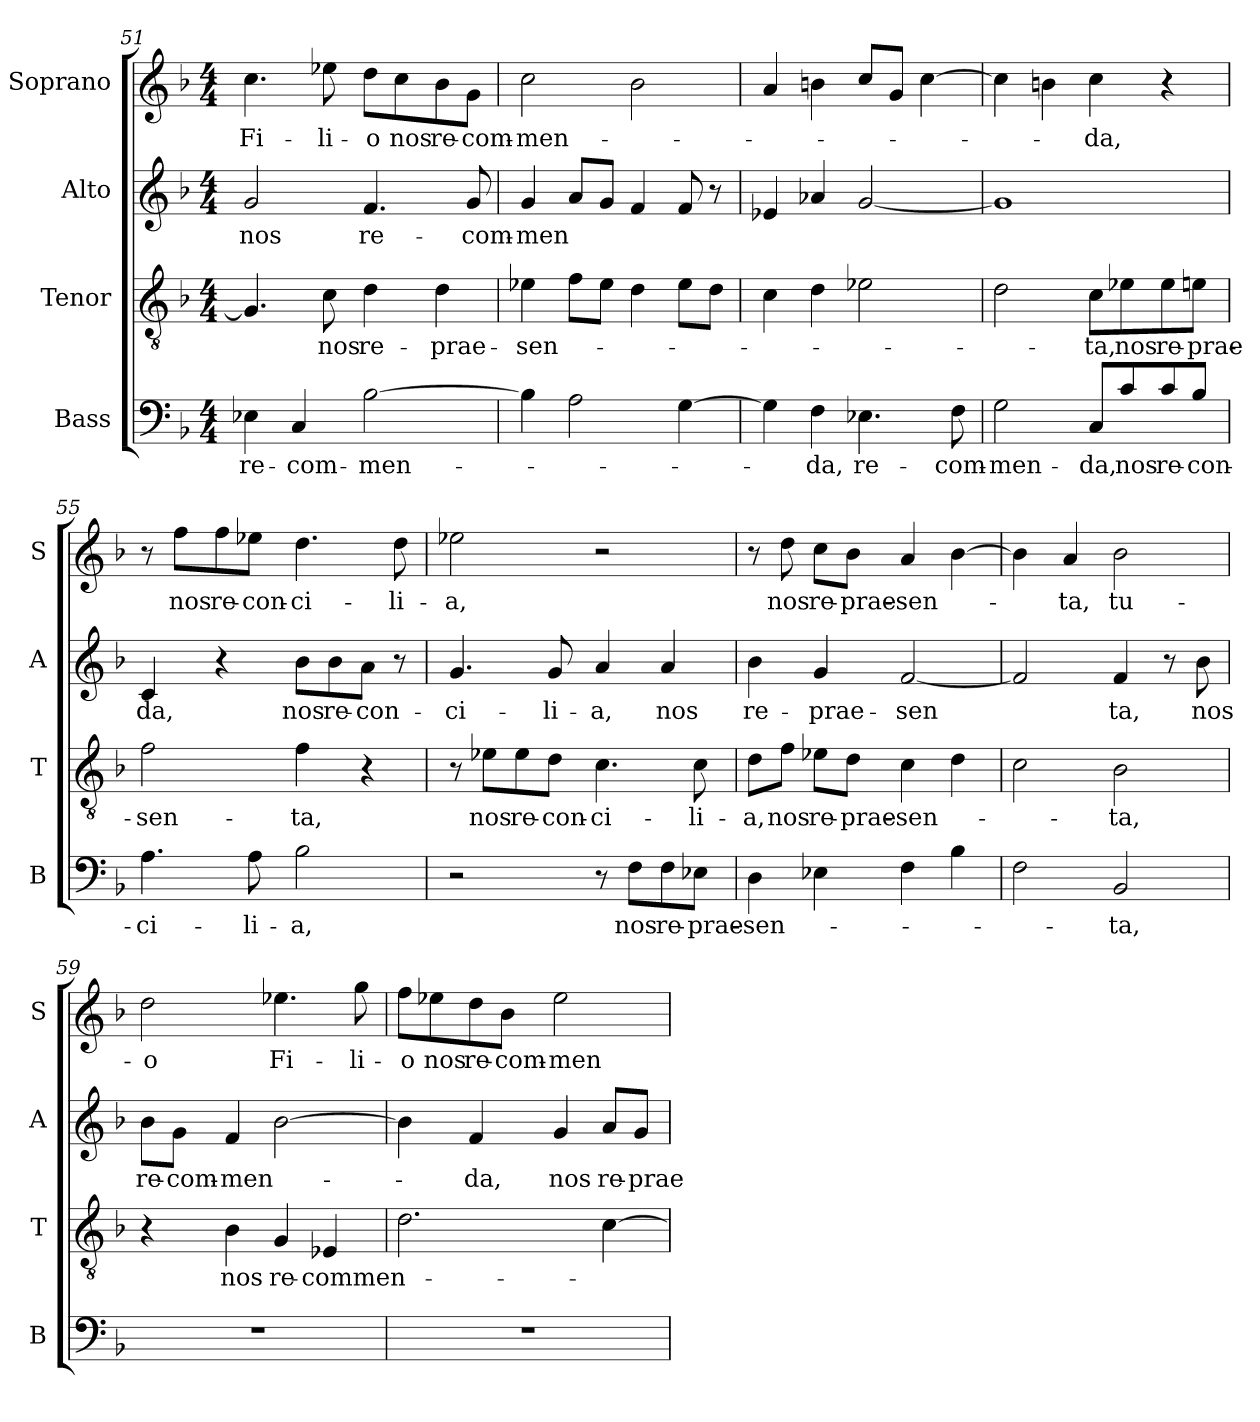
**kern	**text	**kern	**text	**kern	**text	**kern	**text
*part4	*part4	*part3	*part3	*part2	*part2	*part1	*part1
*staff4	*staff4	*staff3	*staff3	*staff2	*staff2	*staff1	*staff1
*I"Bass	*	*I"Tenor	*	*I"Alto	*	*I"Soprano	*
*I'B	*	*I'T	*	*I'A	*	*I'S	*
!!LO:PB:g=z
*clefF4	*	*clefGv2	*	*clefG2	*	*clefG2	*
*k[b-]	*	*k[b-]	*	*k[b-]	*	*k[b-]	*
*F:	*	*F:	*	*F:	*	*F:	*
*M4/4	*	*M4/4	*	*M4/4	*	*M4/4	*
=51	=51	=51	=51	=51	=51	=51	=51
!	!LO:LY:b	!	!	!	!LO:LY:b	!	!LO:LY:b
4E-X\	re-	4.G/]	.	2g/	nos	4.cc\	Fi-
!	!LO:LY:b	!	!	!	!	!	!
4C/	-com-	.	.	.	.	.	.
!	!	!	!LO:LY:b	!	!	!	!LO:LY:b
.	.	8c\	nos	.	.	8ee-X\	-li-
!	!LO:LY:b	!	!LO:LY:b	!	!LO:LY:b	!	!LO:LY:b
[2B-\	-men-	4d\	re-	4.f/	re-	8dd\L	-o
!	!	!	!	!	!	!	!LO:LY:b
.	.	.	.	.	.	8cc\	nos
!	!	!	!LO:LY:b	!	!	!	!LO:LY:b
.	.	4d\	-prae-	.	.	8b-\	re-
!	!	!	!	!	!LO:LY:b	!	!LO:LY:b
.	.	.	.	8g/	-com-	8g\J	-com-
=52	=52	=52	=52	=52	=52	=52	=52
!	!	!	!LO:LY:b	!	!LO:LY:b	!	!LO:LY:b
4B-\]	.	4e-X\	-sen-	4g/	-men	2cc\	-men-
2A\	.	8f\L	.	8a/L	.	.	.
.	.	8e-\J	.	8g/J	.	.	.
.	.	4d\	.	4f/	.	2b-\	.
[4G\	.	8e-\L	.	8f/	.	.	.
.	.	8d\J	.	8r	.	.	.
=53	=53	=53	=53	=53	=53	=53	=53
4G\]	.	4c\	.	4e-X/	.	4a/	.
!	!LO:LY:b	!	!	!	!	!	!
4F\	-da,	4d\	.	4a-X/	.	4bn\	.
!	!LO:LY:b	!	!	!	!	!	!
4.E-X\	re-	2e-X\	.	[2g/	.	8cc/L	.
.	.	.	.	.	.	8g/J	.
.	.	.	.	.	.	[4cc\	.
!	!LO:LY:b	!	!	!	!	!	!
8F\	-com-	.	.	.	.	.	.
=54	=54	=54	=54	=54	=54	=54	=54
!	!LO:LY:b	!	!	!	!	!	!
2G\	-men-	2d\	.	1g]	.	4cc\]	.
.	.	.	.	.	.	4bn\	.
!	!LO:LY:b	!	!LO:LY:b	!	!	!	!LO:LY:b
8C/L	-da,	8c\L	-ta,	.	.	4cc\	-da,
!	!LO:LY:b	!	!LO:LY:b	!	!	!	!
8c/	nos	8e-X\	nos	.	.	.	.
!	!LO:LY:b	!	!LO:LY:b	!	!	!	!
8c/	re-	8e-\	re-	.	.	4r	.
!	!LO:LY:b	!	!LO:LY:b	!	!	!	!
8B-/J	-con-	8en\J	-prae-	.	.	.	.
=55	=55	=55	=55	=55	=55	=55	=55
!	!LO:LY:b	!	!LO:LY:b	!	!LO:LY:b	!	!
4.A\	-ci-	2f\	-sen-	4c/	da,	8r	.
!	!	!	!	!	!	!	!LO:LY:b
.	.	.	.	.	.	8ff\L	nos
!	!	!	!	!	!	!	!LO:LY:b
.	.	.	.	4r	.	8ff\	re-
!	!LO:LY:b	!	!	!	!	!	!LO:LY:b
8A\	-li-	.	.	.	.	8ee-X\J	-con-
!	!LO:LY:b	!	!LO:LY:b	!	!LO:LY:b	!	!LO:LY:b
2B-\	-a,	4f\	-ta,	8b-\L	nos	4.dd\	-ci-
!	!	!	!	!	!LO:LY:b	!	!
.	.	.	.	8b-\	re-	.	.
!	!	!	!	!	!LO:LY:b	!	!
.	.	4r	.	8a\J	-con-	.	.
!	!	!	!	!	!	!	!LO:LY:b
.	.	.	.	8r	.	8dd\	-li-
!!LO:LB:g=z
=56	=56	=56	=56	=56	=56	=56	=56
!	!	!	!	!	!LO:LY:b	!	!LO:LY:b
2r	.	8r	.	4.g/	-ci-	2ee-X\	-a,
!	!	!	!LO:LY:b	!	!	!	!
.	.	8e-X\L	nos	.	.	.	.
!	!	!	!LO:LY:b	!	!	!	!
.	.	8e-\	re-	.	.	.	.
!	!	!	!LO:LY:b	!	!LO:LY:b	!	!
.	.	8d\J	-con-	8g/	-li-	.	.
!	!	!	!LO:LY:b	!	!LO:LY:b	!	!
8r	.	4.c\	-ci-	4a/	-a,	2r	.
!	!LO:LY:b	!	!	!	!	!	!
8F\L	nos	.	.	.	.	.	.
!	!LO:LY:b	!	!	!	!LO:LY:b	!	!
8F\	re-	.	.	4a/	nos	.	.
!	!LO:LY:b	!	!LO:LY:b	!	!	!	!
8E-X\J	-prae-	8c\	-li-	.	.	.	.
=57	=57	=57	=57	=57	=57	=57	=57
!	!LO:LY:b	!	!LO:LY:b	!	!LO:LY:b	!	!
4D\	-sen-	8d\L	-a,	4b-\	re-	8r	.
!	!	!	!LO:LY:b	!	!	!	!LO:LY:b
.	.	8f\J	nos	.	.	8dd\	nos
!	!	!	!LO:LY:b	!	!LO:LY:b	!	!LO:LY:b
4E-X\	.	8e-X\L	re-	4g/	-prae-	8cc\L	re-
!	!	!	!LO:LY:b	!	!	!	!LO:LY:b
.	.	8d\J	-prae-	.	.	8b-\J	-prae-
!	!	!	!LO:LY:b	!	!LO:LY:b	!	!LO:LY:b
4F\	.	4c\	-sen-	[2f/	-sen	4a/	-sen-
4B-\	.	4d\	.	.	.	[4b-\	.
=58	=58	=58	=58	=58	=58	=58	=58
2F\	.	2c\	.	2f/]	.	4b-\]	.
!	!	!	!	!	!	!	!LO:LY:b
.	.	.	.	.	.	4a/	-ta,
!	!LO:LY:b	!	!LO:LY:b	!	!LO:LY:b	!	!LO:LY:b
2BB-/	-ta,	2B-\	-ta,	4f/	ta,	2b-\	tu-
.	.	.	.	8r	.	.	.
!	!	!	!	!	!LO:LY:b	!	!
.	.	.	.	8b-\	nos	.	.
=59	=59	=59	=59	=59	=59	=59	=59
!	!	!	!	!	!LO:LY:b	!	!LO:LY:b
1r	.	4r	.	8b-\L	re-	2dd\	-o
!	!	!	!	!	!LO:LY:b	!	!
.	.	.	.	8g\J	-com-	.	.
!	!	!	!LO:LY:b	!	!LO:LY:b	!	!
.	.	4B-\	nos	4f/	-men-	.	.
!	!	!	!LO:LY:b	!	!	!	!LO:LY:b
.	.	4G/	re-	[2b-\	.	4.ee-X\	Fi-
!	!	!	!LO:LY:b	!	!	!	!
.	.	4E-X/	-commen-	.	.	.	.
!	!	!	!	!	!	!	!LO:LY:b
.	.	.	.	.	.	8gg\	-li-
=60	=60	=60	=60	=60	=60	=60	=60
!	!	!	!	!	!	!	!LO:LY:b
1r	.	2.d\	.	4b-\]	.	8ff\L	-o
!	!	!	!	!	!	!	!LO:LY:b
.	.	.	.	.	.	8ee-X\	nos
!	!	!	!	!	!LO:LY:b	!	!LO:LY:b
.	.	.	.	4f/	-da,	8dd\	re-
!	!	!	!	!	!	!	!LO:LY:b
.	.	.	.	.	.	8b-\J	-com-
!	!	!	!	!	!LO:LY:b	!	!LO:LY:b
.	.	.	.	4g/	nos	2ee-\	-men-
!	!	!	!	!	!LO:LY:b	!	!
.	.	[4c\	.	8a/L	re-	.	.
!	!	!	!	!	!LO:LY:b	!	!
.	.	.	.	8g/J	-prae-	.	.
=	=	=	=	=	=	=	=
*-	*-	*-	*-	*-	*-	*-	*-
